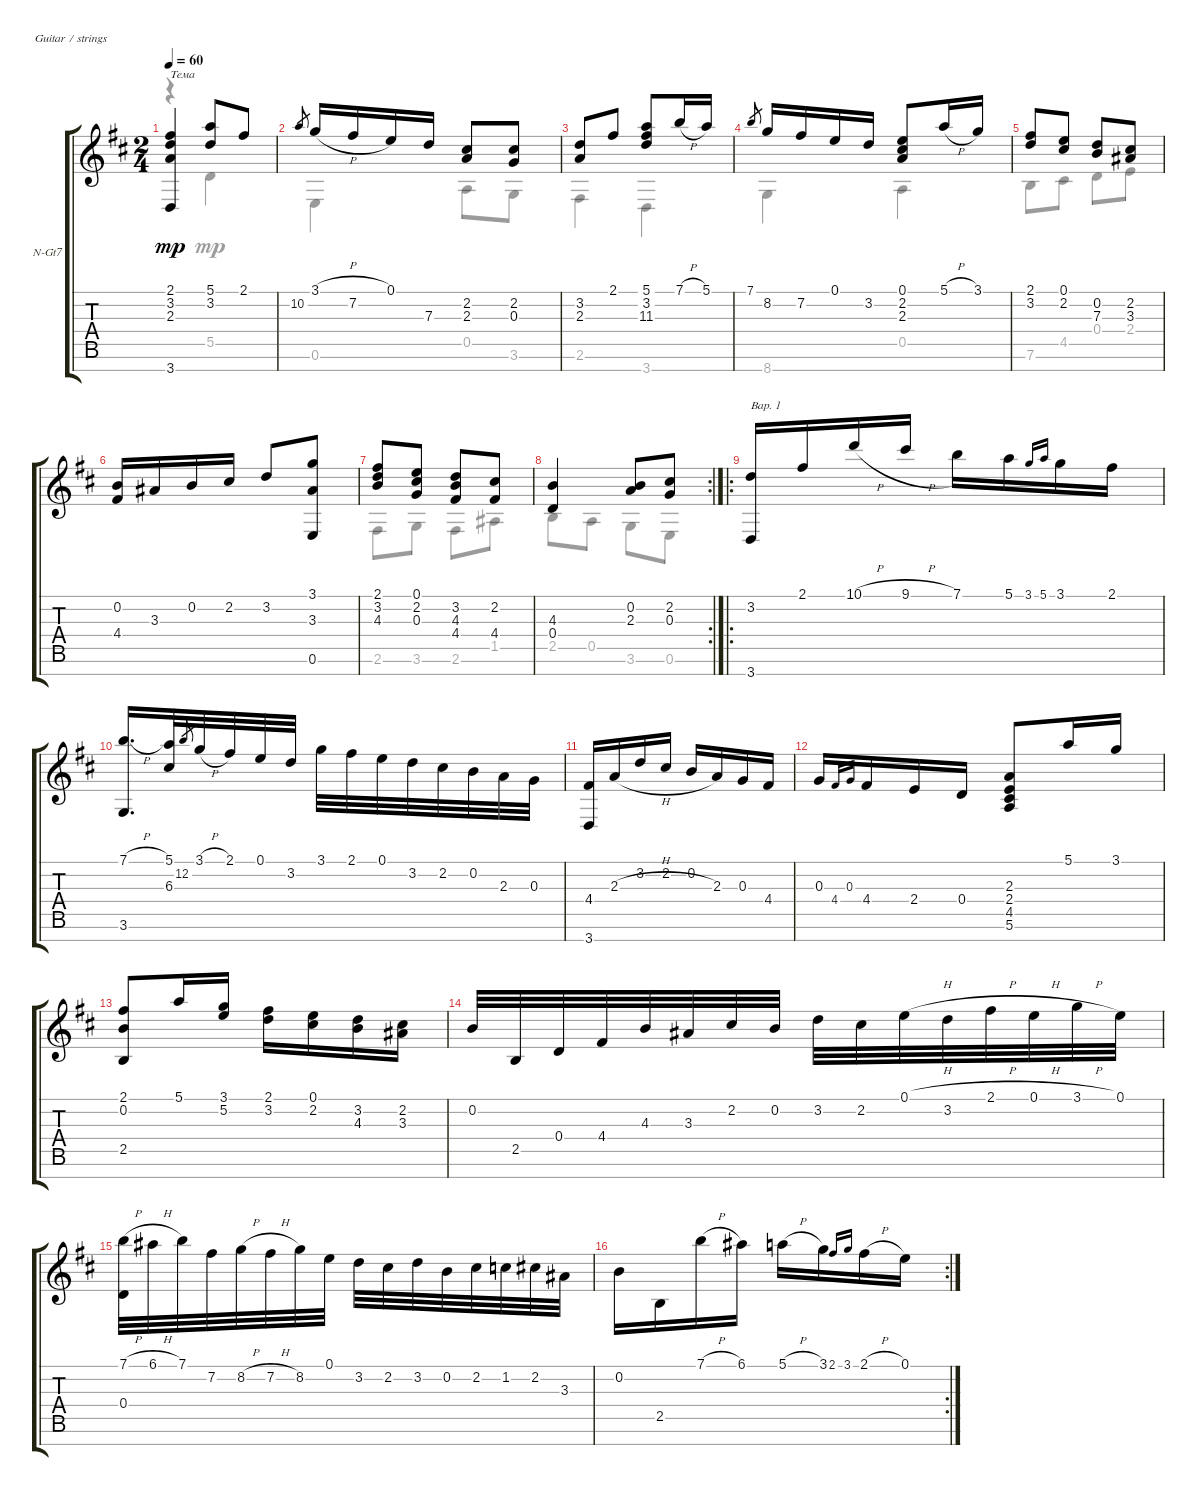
\defaultSystemsLayout 4
\bracketExtendMode groupsimilarinstruments
\firstSystemTrackNameOrientation horizontal
\otherSystemsTrackNameOrientation horizontal
\track ("Nylon Guitar" "N-Gt7") {instrument acousticguitarnylon}
\staff {score tabs}
\tuning (E4 B3 G3 D3 A2 E2 B1)
\voice
\ts (2 4)
\tempo 60
\clef g2
\ks d
(2.1 3.2 2.3 3.7).4{txt "Тема" dy mp instrument acousticguitarnylon} (5.1 3.2).8 2.1.8 |
10.2.8{gr} 3.1{h}.16 7.2.16 0.1.16 7.3.16 (2.2 2.3).8 (2.2 0.3).8 |
(3.2 2.3).8 2.1.8 (5.1 3.2 11.3).8 7.1{h}.16 5.1.16 |
7.1.8{gr} 8.2.16 7.2.16 0.1.16 3.2.16 (0.1 2.2 2.3).8 5.1{h}.16 3.1.16 |
(2.1 3.2).8 (2.2 0.1).8 (0.2 7.3).8 (2.2 3.3).8 |
(0.2 4.4).16 3.3.16 0.2.16 2.2.16 3.2.8 (3.1 3.3 0.6).8 |
(2.1 3.2 4.3).8 (0.3 2.2 0.1).8 (3.2 4.3 4.4).8 (4.4 2.2).8 |
\rc 2
(4.3 0.4).4 (2.3 0.2).8 (2.2 0.3).8 |
\ro
(3.7 3.2).16{txt "Вар. 1"} 2.1.16 10.1{h}.16 9.1{h}.16 7.1.16 5.1.16 3.1.16{gr onbeat} 5.1.16{gr onbeat} 3.1.16 2.1.16 |
(3.6 7.1{h}).16{d} (5.1 6.3).32 12.2.8{gr} 3.1{h}.32 2.1.32 0.1.32 3.2.32 3.1.32 2.1.32 0.1.32 3.2.32 2.2.32 0.2.32 2.3.32 0.3.32 |
(3.7 4.4).16 2.3{h}.16 3.2.16 2.2.16 0.2.16 2.3.16 0.3.16 4.4.16 |
0.3.16 4.4.16{gr onbeat} 0.3.16{gr onbeat} 4.4.16 2.4.16 0.4.16 (2.3 2.4 4.5 5.6).8 5.1.16 3.1.16 |
(2.1 0.2 2.5).8 5.1.16 (3.1 5.2).16 (2.1 3.2).16 (0.1 2.2).16 (3.2 4.3).16 (2.2 3.3).16 |
0.2.32 2.5.32 0.4.32 4.4.32 4.3.32 3.3.32 2.2.32 0.2.32 3.2.32 2.2.32 0.1{h}.32 3.2.32 2.1{h}.32 0.1{h}.32 3.1{h}.32 0.1.32 |
(7.1{h} 0.4).32 6.1{h}.32 7.1.32 7.2.32 8.2{h}.32 7.2{h}.32 8.2.32 0.1.32 3.2.32 2.2.32 3.2.32 0.2.32 2.2.32 1.2.32 2.2.32 3.3.32 |
\rc 2
0.2.16 2.5.16 7.1{h}.16 6.1.16 5.1{h}.16 3.1.16 2.1.16{gr onbeat} 3.1.16{gr onbeat} 2.1{h}.16 0.1.16
\voice
\clef g2
\ottava regular
\simile none
\ks d
r.4{dy mp} 5.5.4 |
0.6.4 0.5.8 3.6.8 |
2.6.4 3.7.4 |
8.7.4 0.5.4 |
7.6.8 4.5.8 0.4.8 2.4.8 |
|
2.6.8 3.6.8 2.6.8 1.5.8 |
2.5.8 0.5.8 3.6.8 0.6.8 |
|
|
|
|
|
|
|
